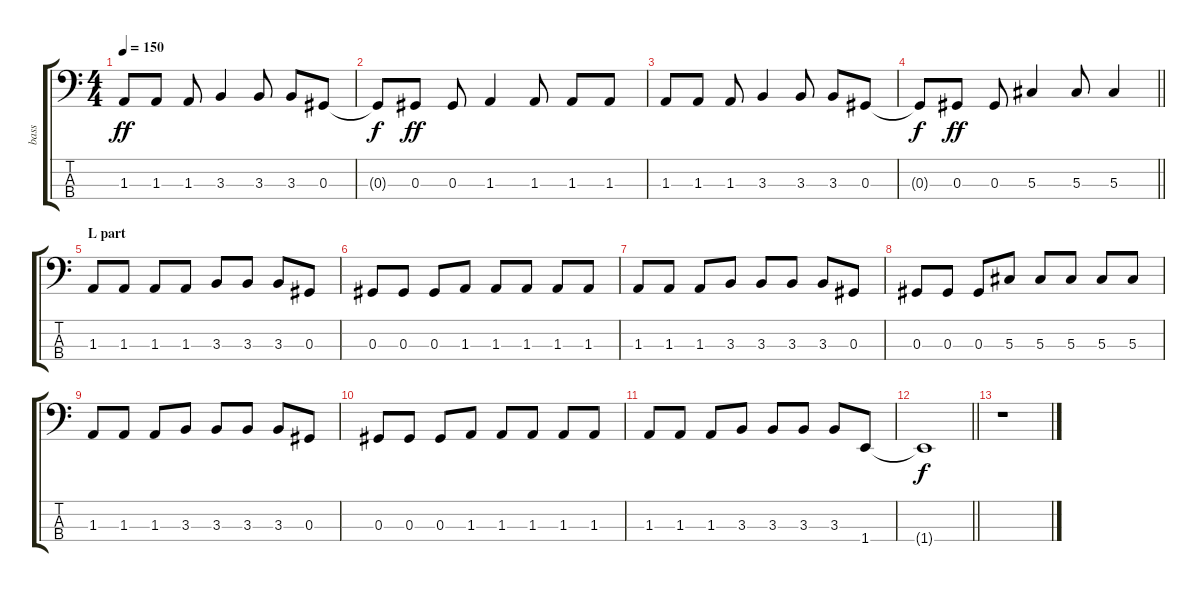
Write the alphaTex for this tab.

\track ("bass" "bass") {instrument electricbasspick}
\staff {score tabs}
\tuning (Gb2 Db2 Ab1 Eb1) {hide}
\ts (4 4)
\tempo 150
\clef f4
\ks c
1.3.8{dy ff} 1.3.8 1.3.8 3.3.4 3.3.8 3.3.8 0.3.8 |
0.3{t}.8{dy f} 0.3.8{dy ff} 0.3.8 1.3.4 1.3.8 1.3.8 1.3.8 |
1.3.8 1.3.8 1.3.8 3.3.4 3.3.8 3.3.8 0.3.8 |
\barLineRight lightlight
0.3{t}.8{dy f} 0.3.8{dy ff} 0.3.8 5.3.4 5.3.8 5.3.4 |
\section ("" "L part")
1.3.8 1.3.8 1.3.8 1.3.8 3.3.8 3.3.8 3.3.8 0.3.8 |
0.3.8 0.3.8 0.3.8 1.3.8 1.3.8 1.3.8 1.3.8 1.3.8 |
1.3.8 1.3.8 1.3.8 3.3.8 3.3.8 3.3.8 3.3.8 0.3.8 |
0.3.8 0.3.8 0.3.8 5.3.8 5.3.8 5.3.8 5.3.8 5.3.8 |
1.3.8 1.3.8 1.3.8 3.3.8 3.3.8 3.3.8 3.3.8 0.3.8 |
0.3.8 0.3.8 0.3.8 1.3.8 1.3.8 1.3.8 1.3.8 1.3.8 |
1.3.8 1.3.8 1.3.8 3.3.8 3.3.8 3.3.8 3.3.8 1.4.8 |
\barLineRight lightlight
1.4{t}.1{dy f} |
r.1
